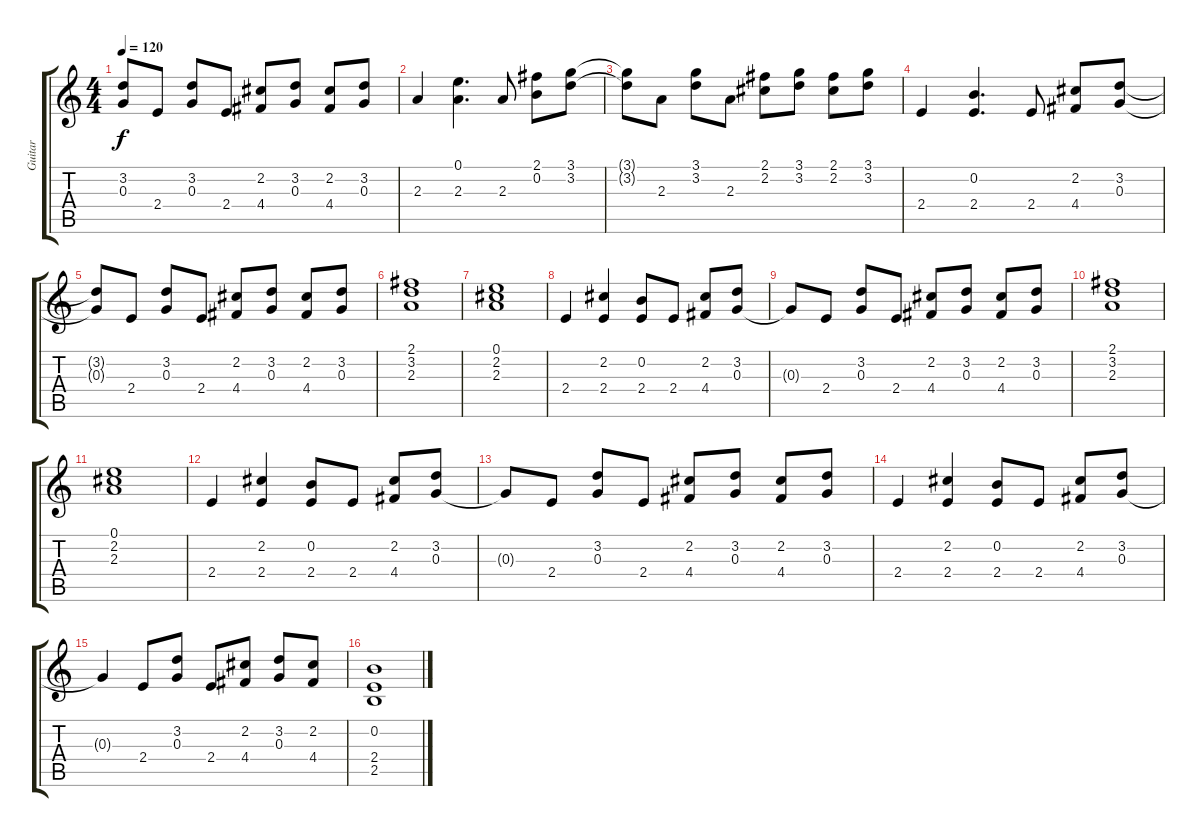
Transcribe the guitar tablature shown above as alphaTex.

\track ("Guitar" "Guitar") {instrument acousticguitarsteel}
\staff {score tabs}
\tuning (E4 B3 G3 D3 A2 E2) {hide}
\ts (4 4)
\tempo 120
\clef g2
\ks c
(3.2{t} 0.3{t}).8{dy f} 2.4.8 (3.2 0.3).8 2.4.8 (2.2 4.4).8 (3.2 0.3).8 (2.2 4.4).8 (3.2 0.3).8 |
2.3.4 (0.1 2.3).4{d} 2.3.8 (2.1 0.2).8 (3.1 3.2).8 |
(3.1{t} 3.2{t}).8 2.3.8 (3.1 3.2).8 2.3.8 (2.1 2.2).8 (3.1 3.2).8 (2.1 2.2).8 (3.1 3.2).8 |
2.4.4 (0.2 2.4).4{d} 2.4.8 (2.2 4.4).8 (3.2 0.3).8 |
(3.2{t} 0.3{t}).8 2.4.8 (3.2 0.3).8 2.4.8 (2.2 4.4).8 (3.2 0.3).8 (2.2 4.4).8 (3.2 0.3).8 |
(2.1 3.2 2.3).1 |
(0.1 2.2 2.3).1 |
2.4.4 (2.2 2.4).4 (0.2 2.4).8 2.4.8 (2.2 4.4).8 (3.2 0.3).8 |
0.3{t}.8 2.4.8 (3.2 0.3).8 2.4.8 (2.2 4.4).8 (3.2 0.3).8 (2.2 4.4).8 (3.2 0.3).8 |
(2.1 3.2 2.3).1 |
(0.1 2.2 2.3).1 |
2.4.4 (2.2 2.4).4 (0.2 2.4).8 2.4.8 (2.2 4.4).8 (3.2 0.3).8 |
0.3{t}.8 2.4.8 (3.2 0.3).8 2.4.8 (2.2 4.4).8 (3.2 0.3).8 (2.2 4.4).8 (3.2 0.3).8 |
2.4.4 (2.2 2.4).4 (0.2 2.4).8 2.4.8 (2.2 4.4).8 (3.2 0.3).8 |
0.3{t}.4 2.4.8 (3.2 0.3).8 2.4.8 (2.2 4.4).8 (3.2 0.3).8 (2.2 4.4).8 |
(0.2 2.4 2.5).1
